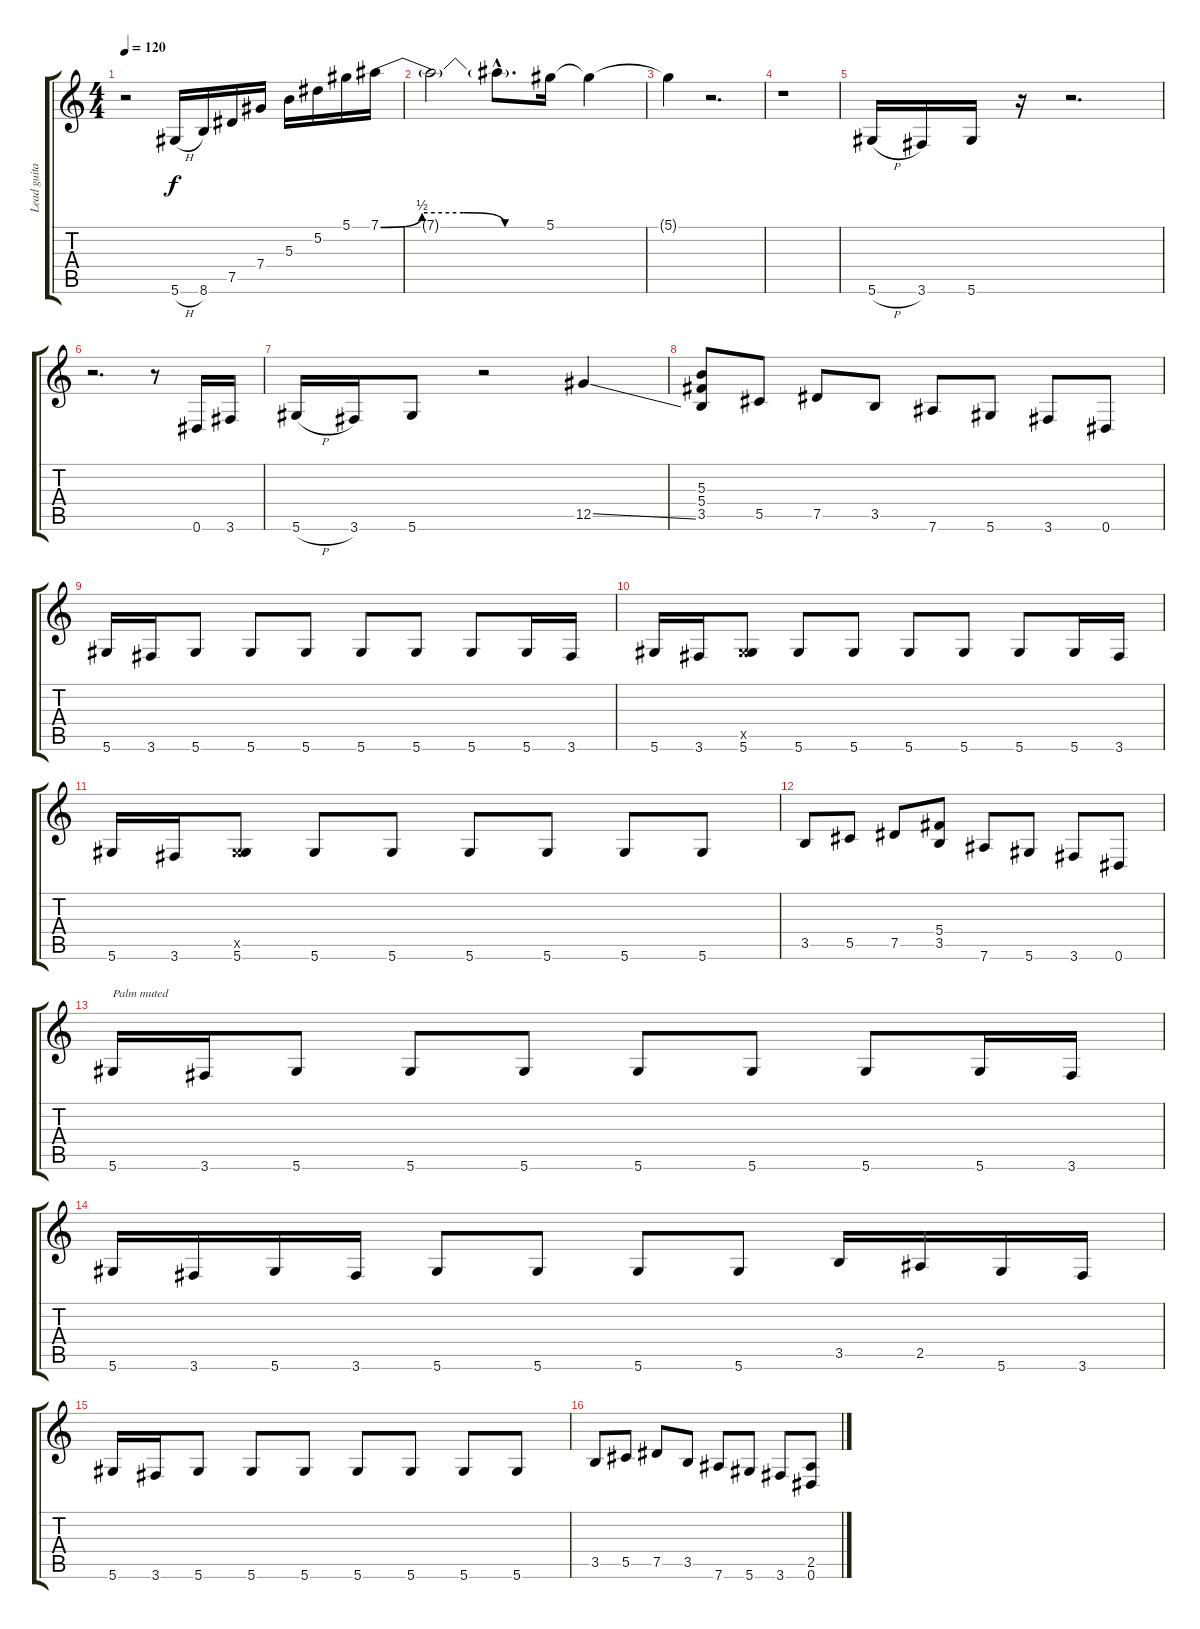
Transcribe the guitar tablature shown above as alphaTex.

\track ("Lead guitar" "Lead guita") {instrument distortionguitar}
\staff {score tabs}
\tuning (Eb4 Bb3 Gb3 Db3 Ab2 Eb2) {hide}
\ts (4 4)
\tempo 120
\clef g2
\ks c
r.2{dy f instrument distortionguitar} 5.6{h}.16 8.6.16 7.5.16 7.4.16 5.3.16 5.2.16 5.1.16 7.1{be (custom 0 0 15 2 30 2 45 0 60 0)}.16 |
7.1{t}.2 7.1{hac t}.8{d} 5.1.16 5.1{t}.4 |
5.1{t}.4 r.2{d} |
r.1 |
5.6{h}.16 3.6.16 5.6.16 r.16 r.2{d} |
r.2{d} r.8 0.6.16 3.6.16 |
5.6{h}.16 3.6.16 5.6.8 r.2 12.5{ss}.4 |
(5.3 5.4 3.5).8 5.5.8 7.5.8 3.5.8 7.6.8 5.6.8 3.6.8 0.6.8 |
5.6.16 3.6.16 5.6.8 5.6.8 5.6.8 5.6.8 5.6.8 5.6.8 5.6.16 3.6.16 |
5.6.16 3.6.16 (0.5{x} 5.6).8 5.6.8 5.6.8 5.6.8 5.6.8 5.6.8 5.6.16 3.6.16 |
5.6.16 3.6.16 (0.5{x} 5.6).8 5.6.8 5.6.8 5.6.8 5.6.8 5.6.8 5.6.8 |
3.5.8 5.5.8 7.5.8 (5.4 3.5).8 7.6.8 5.6.8 3.6.8 0.6.8 |
5.6.16{txt "Palm muted"} 3.6.16 5.6.8 5.6.8 5.6.8 5.6.8 5.6.8 5.6.8 5.6.16 3.6.16 |
5.6.16 3.6.16 5.6.16 3.6.16 5.6.8 5.6.8 5.6.8 5.6.8 3.5.16 2.5.16 5.6.16 3.6.16 |
5.6.16 3.6.16 5.6.8 5.6.8 5.6.8 5.6.8 5.6.8 5.6.8 5.6.8 |
3.5.8 5.5.8 7.5.8 3.5.8 7.6.8 5.6.8 3.6.8 (2.5 0.6).8
